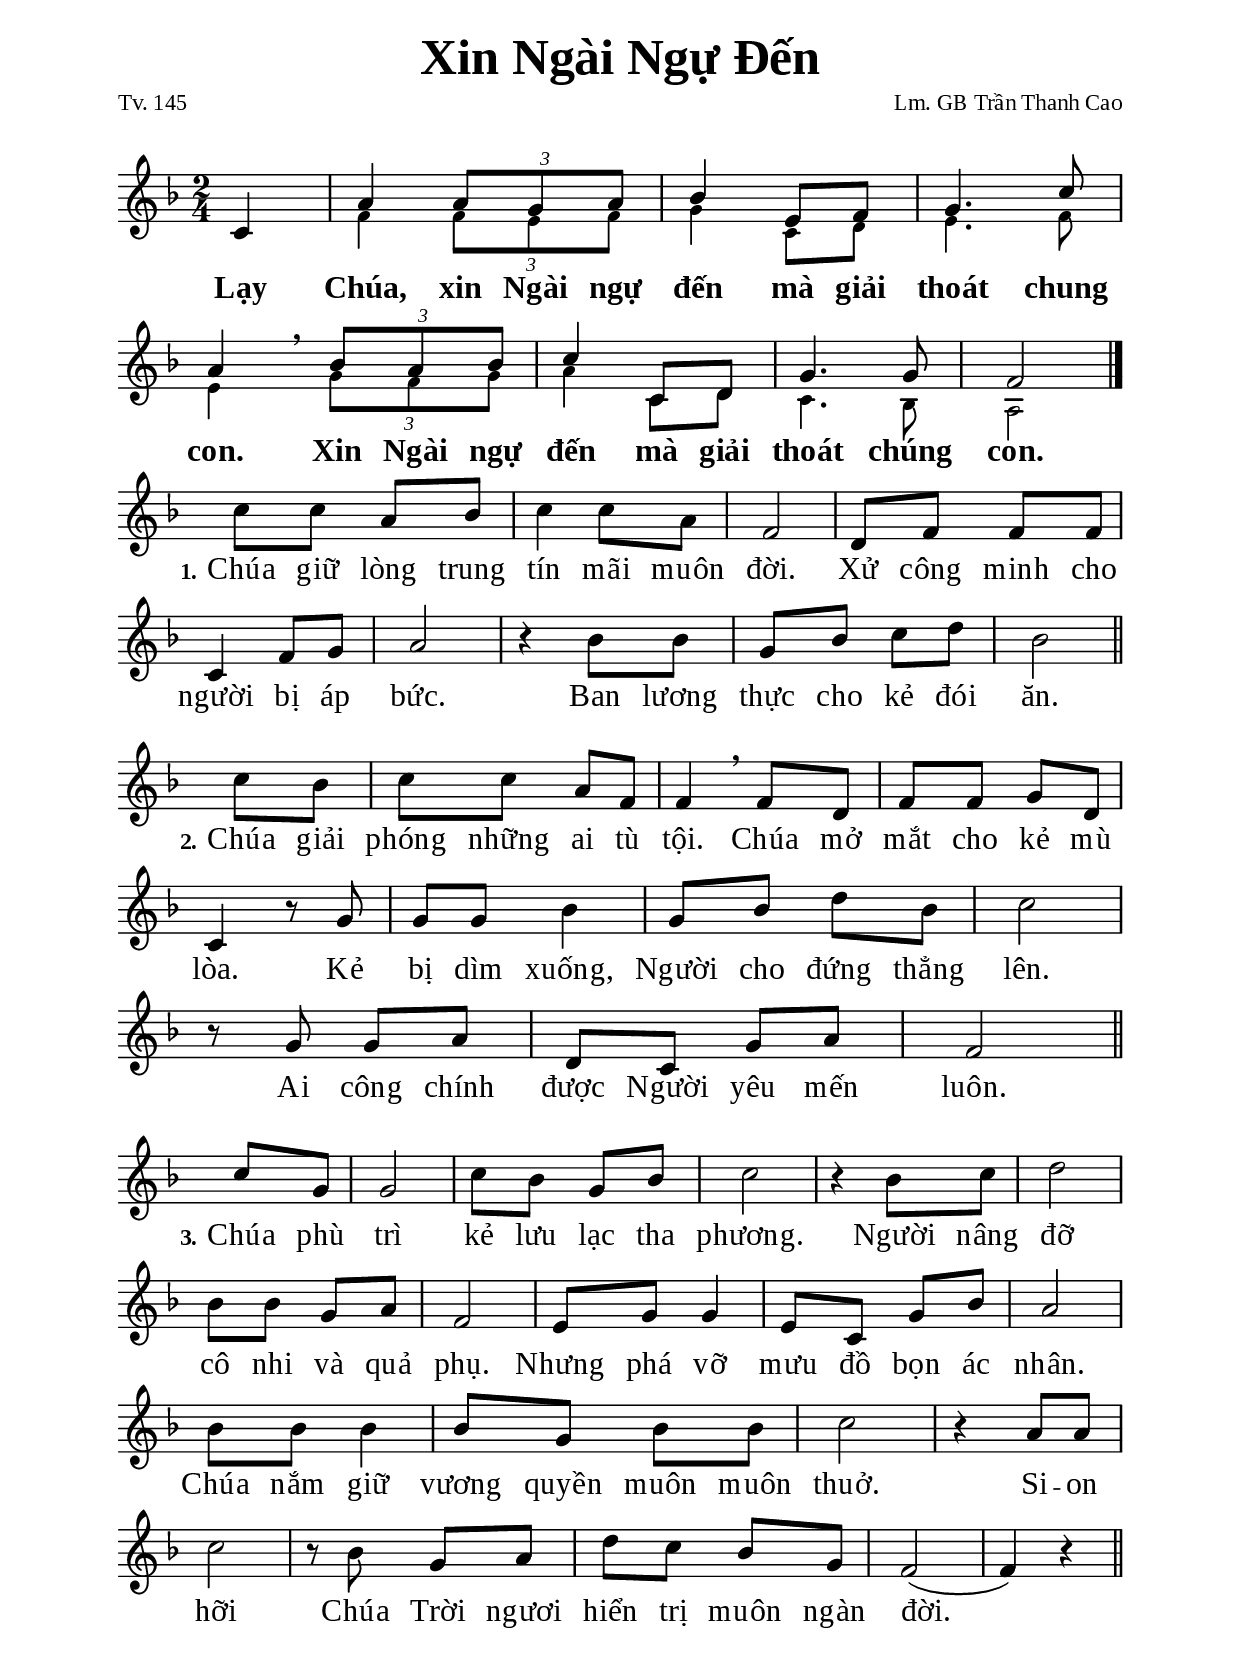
% Cài đặt chung
\version "2.20.0"
\include "english.ly"

\header {
  title = \markup { \fontsize #3 "Xin Ngài Ngự Đến" }
  poet = "Tv. 145"
  composer = "Lm. GB Trần Thanh Cao"
  arranger = " "
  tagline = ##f
}

\paper {
  #(set-paper-size "a4")
  top-margin = 10\mm
  bottom-margin = 10\mm
  left-margin = 20\mm
  right-margin = 20\mm
  indent = #0
  #(define fonts
    (make-pango-font-tree
      "Liberation Serif"
      "Liberation Serif"
      "Liberation Serif"
      (/ 20 20)))
  page-count = #1
}

% Nhạc điệp khúc
nhacDiepKhucSop = \relative c' {
  \partial 4 c4 |
  a' \tuplet 3/2 { a8 g a } |
  bf4 e,8 f |
  g4. c8 |
  a4 \breathe \tuplet 3/2 { bf8 a bf } |
  c4 c,8 d |
  g4. g8 |
  f2 \bar "|."
}

nhacDiepKhucBas = \relative c' {
  \skip 4
  f4 \tuplet 3/2 { f8 e f } |
  g4 c,8 d |
  e4. f8 |
  e4 \tuplet 3/2 { g8 f g } |
  a4 c,8 d |
  c4. bf8 |
  a2
}

% Nhạc phiên khúc
nhacPhienKhucMot = \relative c'' {
  c8 c a bf |
  c4 c8 a |
  f2 |
  d8 f f f | \break
  c4 f8 g |
  a2 |
  r4 bf8 bf |
  g bf c d |
  bf2 \bar "||"
}

nhacPhienKhucHai = \relative c' {
  \partial 4 c'8 bf |
  c c a f |
  f4 \breathe f8 d |
  f f g d |
  c4 r8 g' |
  g g bf4 |
  g8 bf d bf |
  c2 |
  r8 g g a |
  d, c g' a |
  f2 \bar "||"
}

nhacPhienKhucBa = \relative c' {
  \partial 4 c'8 g |
  g2 |
  c8 bf g bf |
  c2 |
  r4 bf8 c |
  d2 |
  bf8 bf g a |
  f2 |
  e8 g g4 |
  e8 c g' bf |
  a2 |
  bf8 bf bf4 |
  bf8 g bf bf |
  c2 |
  r4 a8 a |
  c2 |
  r8 bf g a |
  d c bf g |
  f2 ( |
  f4) r4 \bar "||"
}

% Lời điệp khúc
loiDiepKhuc = \lyricmode {
  Lạy Chúa, xin Ngài ngự đến mà giải thoát chung con.
  Xin Ngài ngự đến mà giải thoát chúng con.
}

% Lời phiên khúc
loiPhienKhucMot = \lyricmode {
  \set stanza = #"1."
  Chúa giữ lòng trung tín mãi muôn đời.
  Xử công minh cho người bị áp bức.
  Ban lương thực cho kẻ đói ăn.
}

loiPhienKhucHai = \lyricmode {
  \set stanza = #"2."
  Chúa giải phóng những ai tù tội.
  Chúa mở mắt cho kẻ mù lòa.
  Kẻ bị dìm xuống, Người cho đứng thẳng lên.
  Ai công chính được Người yêu mến luôn.
}

loiPhienKhucBa = \lyricmode {
  \set stanza = #"3."
  Chúa phù trì kẻ lưu lạc tha phương.
  Người nâng đỡ cô nhi và quả phụ.
  Nhưng phá vỡ mưu đồ bọn ác nhân.
  Chúa nắm giữ vương quyền muôn muôn thuở.
  Si -- on hỡi Chúa Trời ngươi hiển trị muôn ngàn đời.
}


% Dàn trang
\score {
  \new ChoirStaff <<
    \new Staff = diepKhuc \with {
        \consists "Merge_rests_engraver"
        \magnifyStaff #(magstep +1)
      }
      <<
      \new Voice = beSop {
        \voiceOne \key f \major \time 2/4 \nhacDiepKhucSop
      }
      \new Voice = beBas {
        \override NoteHead.font-size = #-2
        \voiceTwo \key f \major \time 2/4 \nhacDiepKhucBas
      }
    >>
    \new Lyrics \lyricsto beSop \loiDiepKhuc
  >>
  \layout {
    \override Lyrics.LyricText.font-series = #'bold
    \override Lyrics.LyricText.font-size = #+3
    \override Lyrics.LyricSpace.minimum-distance = #2.0
    \override Score.BarNumber.break-visibility = ##(#f #f #f)
    \override Score.SpacingSpanner.uniform-stretching = ##t
  }
}

\score {
  \new ChoirStaff <<
    \new Staff = phienKhuc \with {
        \magnifyStaff #(magstep +1)
      }
      <<
      \new Voice = beSop {
        \key f \major \time 2/4 \nhacPhienKhucMot
      }
    >>
    \new Lyrics \lyricsto beSop \loiPhienKhucMot
  >>
  \layout {
    \override Staff.TimeSignature.transparent = ##t
    \override Lyrics.LyricText.font-size = #+3
    \override Lyrics.LyricSpace.minimum-distance = #2.0
    \override Score.BarNumber.break-visibility = ##(#f #f #f)
    \override Score.SpacingSpanner.uniform-stretching = ##t
  }
}

\score {
  \new ChoirStaff <<
    \new Staff = phienKhuc \with {
        \magnifyStaff #(magstep +1)
      }
      <<
      \new Voice = beSop {
        \key f \major \time 2/4 \nhacPhienKhucHai
      }
    >>
    \new Lyrics \lyricsto beSop \loiPhienKhucHai
  >>
  \layout {
    \override Staff.TimeSignature.transparent = ##t
    \override Lyrics.LyricText.font-size = #+3
    \override Lyrics.LyricSpace.minimum-distance = #2.0
    \override Score.BarNumber.break-visibility = ##(#f #f #f)
    \override Score.SpacingSpanner.uniform-stretching = ##t
  }
}

\score {
  \new ChoirStaff <<
    \new Staff = phienKhuc \with {
        \magnifyStaff #(magstep +1)
      }
      <<
      \new Voice = beSop {
        \key f \major \time 2/4 \nhacPhienKhucBa
      }
    >>
    \new Lyrics \lyricsto beSop \loiPhienKhucBa
  >>
  \layout {
    \override Staff.TimeSignature.transparent = ##t
    \override Lyrics.LyricText.font-size = #+3
    \override Lyrics.LyricSpace.minimum-distance = #2.0
    \override Score.BarNumber.break-visibility = ##(#f #f #f)
    \override Score.SpacingSpanner.uniform-stretching = ##t
  }
}
